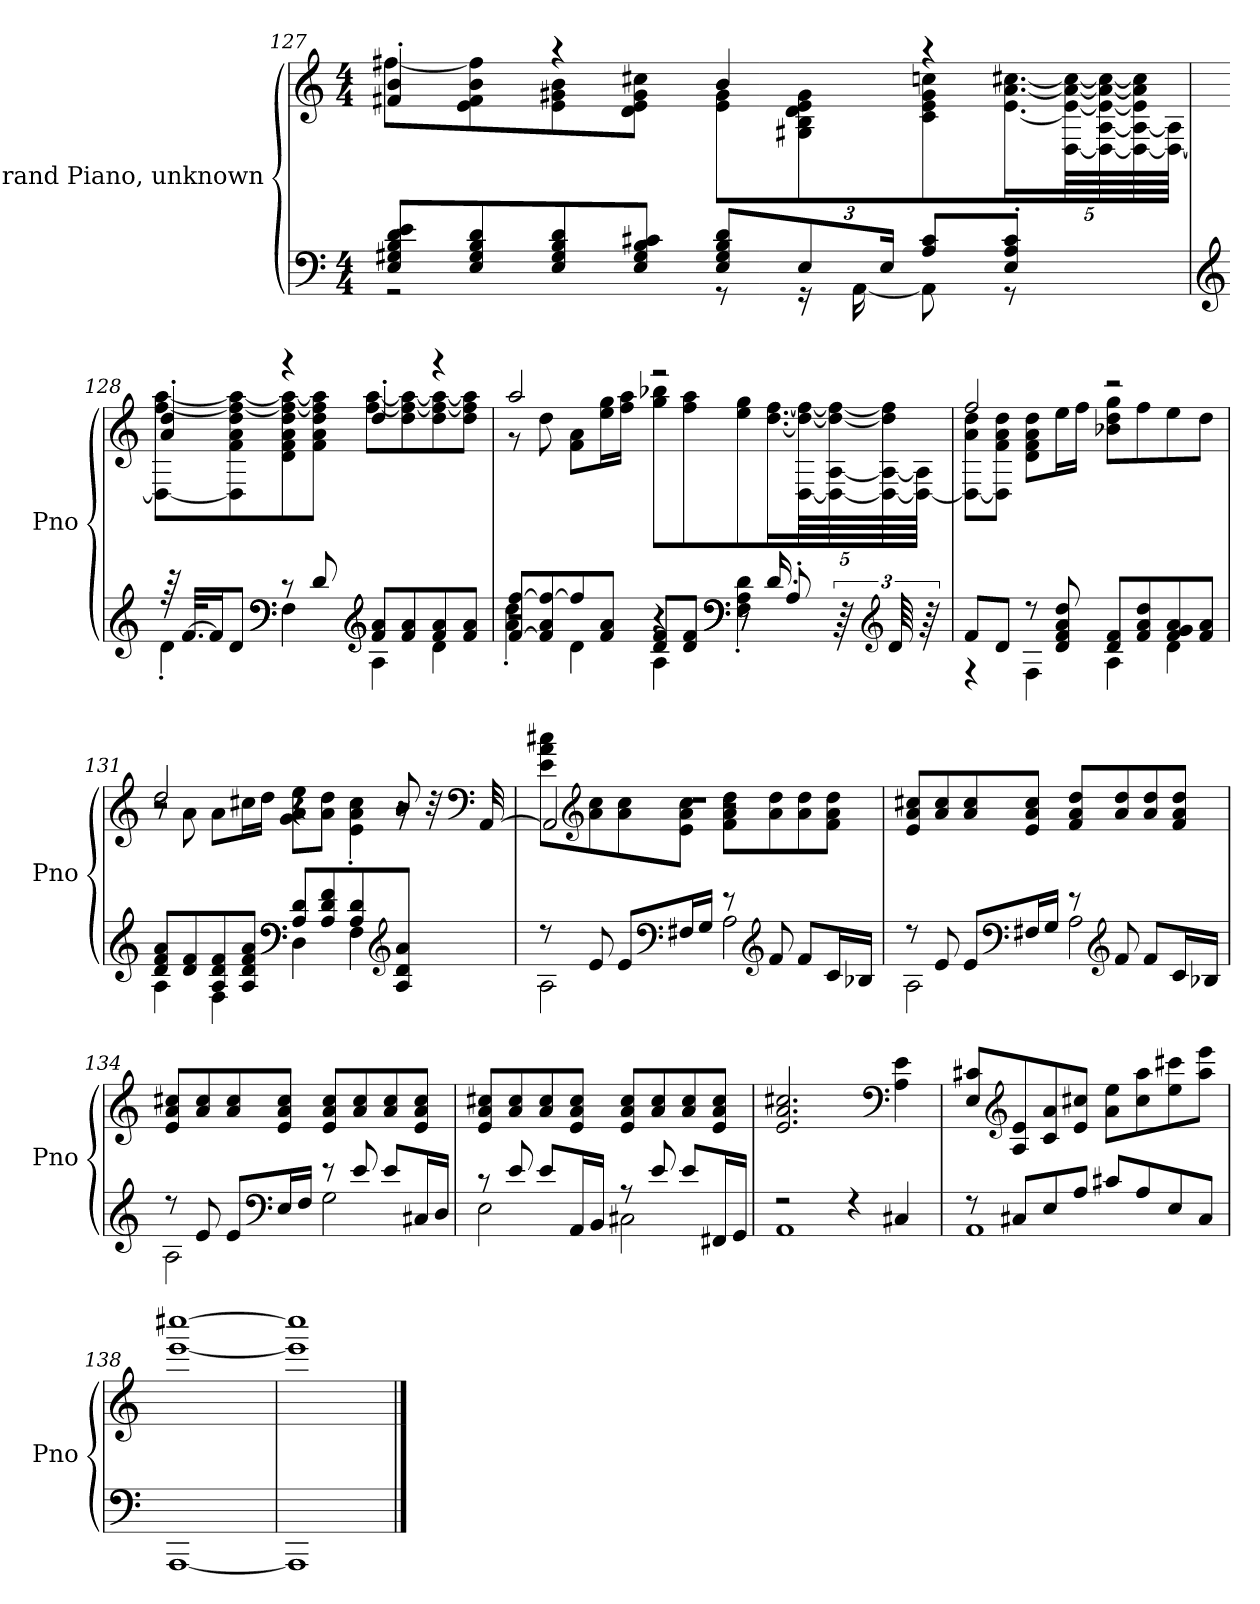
**kern	**kern
*part1	*part1
*staff2	*staff1
*I"Grand Piano, unknown	*
*I'Pno	*
*clefF4	*clefG2
*k[]	*k[]
*M4/4	*M4/4
=127	=127
*^	*^
8E/ 8G#X/ 8B/ 8d/ 8e/L	2r	4f#X/' 4b/'	[8ff#X\L
8E/ 8G#/ 8B/ 8d/	.	.	8e\ 8f#\ 8b\ 8ff#\]
8E/ 8G#/ 8B/ 8d/	.	4r	8e\ 8g#X\ 8b\
8E/ 8G#/ 8B/ 8c#X/J	.	.	8d\ 8e\ 8g#\ 8cc#X\J
8E/ 8G#/ 8B/ 8d/L	8r	4b/	8e\ 8g#\L
*Xbrackettup	*	*	*
12E/	16r	.	8G#X\ 8B\ 8d\ 8e\ 8g#\
.	[16AA\	.	.
24E/Jk	.	.	.
8A/ 8c#/L	8AA\]	4r	8c\ 8e\ 8g#\ 8ccn\
*	*	*	*Xbrackettup
8E/' 8A/' 8c#/'J	8r	.	[20.e\ [20.a\ [20.cc#X\L
.	.	.	[80D\ 80e\_ 80a\_ 80cc#\_LL
.	.	.	80D\_ [80A\ 80e\_ 80a\_ 80cc#\_
.	.	.	80D\_ 80A\_ 80e\] 80a\] 80cc#\]
.	.	.	80D\_ 80A\]JJJJ
!!LO:LB:g=z	!!
=128	=128	=128	=128
*clefG2	*	*	*
64r	4d'\	4a/' 4dd/'	8D\_ [8ff\ [8aa\L
[32.f/KLL	.	.	.
16f/J]	.	.	.
8d/J	.	.	8D\] 8f\ 8a\ 8dd\ 8ff\_ 8aa\_
*clefF4	*	*	*
8r	4F\	4r	8d\ 8f\ 8a\ 8dd\ 8ff\_ 8aa\_
8d/	.	.	8f\ 8a\ 8dd\ 8ff\] 8aa\]J
*clefG2	*	*	*
8f/ 8a/L	4A\	4dd'/	[8ff\ [8aa\L
8f/ 8a/	.	.	8dd\ 8ff\_ 8aa\_
8f/ 8a/	4d\	4r	8dd\ 8ff\_ 8aa\_
8f/ 8a/J	.	.	8dd\ 8ff\] 8aa\]J
=129	=129	=129	=129
*	*^	*	*
[8f/ [8ff/L	4a\' 4dd\'	2r	2aa/	8r
8f/] 8a/ 8ff/_	.	.	.	8dd\
8ff/]	4d\	.	.	8f\ 8a\L
8f/ 8a/J	.	.	.	16ee\ 16gg\L
.	.	.	.	16ff\ 16aa\JJ
8d/ 8f/L	4A\	4r	2r	8gg\ 8bb-X\L
8d/ 8f/J	.	.	.	8ff\ 8aa\
*clefF4	*	*	*	*
8r	4F\' 4A\' 4d\'	8r	.	8ee\ 8gg\
16.d/	.	8A'/	.	[20.dd\ [20.ff\L
.	.	.	.	[80D\ 80dd\_ 80ff\_LL
.	.	.	.	80D\_ [80A\ 80dd\_ 80ff\_
*brackettup	*	*	*	*
96r	.	.	.	.
.	.	.	.	80D\_ 80A\_ 80dd\] 80ff\]
*clefG2	*	*	*	*
96d/	.	.	.	.
.	.	.	.	80D\_ 80A\]JJJJ
96r	.	.	.	.
*	*v	*v	*	*
!!LO:LB:g=z	!!
=130	=130	=130	=130
8f/L	4r	2ff/	8D\_ 8a\ 8dd\L
8d/J	.	.	8D\] 8f\ 8a\ 8dd\J
8r	4F\	.	8d\ 8f\ 8a\ 8dd\L
8d/ 8f/ 8a/ 8dd/	.	.	16ee\L
.	.	.	16ff\JJ
8d/ 8f/L	4A\	2r	8b-X\ 8dd\ 8gg\L
8f/ 8a/ 8dd/	.	.	8ff\
8f/ 8g/ 8a/	4d\	.	8ee\
8f/ 8a/J	.	.	8dd\J
=131	=131	=131	=131
*	*	*	*^
8d/ 8f/ 8a/L	4A\	2dd/	8r	2r
8d/ 8f/	.	.	8a\	.
8A/ 8d/ 8f/	4F\	.	8a\L	.
8A/ 8d/ 8f/ 8a/J	.	.	16cc#X\L	.
.	.	.	16dd\JJ	.
*clefF4	*	*	*	*
8A/ 8d/L	4D\	4r	8g\ 8a\ 8ee\L	4r
8A/ 8d/ 8f/	.	.	8a\ 8dd\J	.
8A/ 8d/	4F\	8r	4e\' 4a\' 4cc#\'	8r
*clefG2	*	*	*	*
8A/ 8d/ 8a/J	.	8b/	.	16r
.	.	.	.	32r
*	*	*clefF4	*	*
.	.	.	.	[32AA/
!!LO:LB:g=z	!!	!!
=132	=132	=132	=132	=132
8r	2A\	1r	8e\ 8a\ 8cc#X\L	2AA/]
*	*	*clefG2	*	*
8e/	.	.	8a\ 8cc#\	.
8e/L	.	.	8a\ 8cc#\	.
*clefF4	*	*	*	*
16F#X/L	.	.	8e\ 8a\ 8cc#\J	.
16G/JJ	.	.	.	.
8r	2A\	.	8f\ 8a\ 8dd\L	2r
*clefG2	*	*	*	*
8f/	.	.	8a\ 8dd\	.
8f/L	.	.	8a\ 8dd\	.
16c/L	.	.	8f\ 8a\ 8dd\J	.
16B-X/JJ	.	.	.	.
*	*	*v	*v	*v
=133	=133	=133
8r	2A\	8e/ 8a/ 8cc#X/L
8e/	.	8a/ 8cc#/
8e/L	.	8a/ 8cc#/
*clefF4	*	*
16F#X/L	.	8e/ 8a/ 8cc#/J
16G/JJ	.	.
8r	2A\	8f/ 8a/ 8dd/L
*clefG2	*	*
8f/	.	8a/ 8dd/
8f/L	.	8a/ 8dd/
16c/L	.	8f/ 8a/ 8dd/J
16B-X/JJ	.	.
!!LO:LB:g=z
=134	=134	=134
8r	2A\	8e/ 8a/ 8cc#X/L
8e/	.	8a/ 8cc#/
8e/L	.	8a/ 8cc#/
*clefF4	*	*
16E/L	.	8e/ 8a/ 8cc#/J
16F/JJ	.	.
8r	2G\	8e/ 8a/ 8cc#/L
8e/	.	8a/ 8cc#/
8e/L	.	8a/ 8cc#/
16C#X/L	.	8e/ 8a/ 8cc#/J
16D/JJ	.	.
=135	=135	=135
8r	2E\	8e/ 8a/ 8cc#X/L
8e/	.	8a/ 8cc#/
8e/L	.	8a/ 8cc#/
16AA/L	.	8e/ 8a/ 8cc#/J
16BB/JJ	.	.
8r	2C#X\	8e/ 8a/ 8cc#/L
8e/	.	8a/ 8cc#/
8e/L	.	8a/ 8cc#/
16FF#X/L	.	8e/ 8a/ 8cc#/J
16GG/JJ	.	.
=136	=136	=136
2r	1AA	2.e/ 2.a/ 2.cc#X/
4r	.	.
*	*	*clefF4
4C#X/	.	4A\ 4e\
!!LO:PB:g=z
=137	=137	=137
8r	1AA	8E/ 8c#X/L
*	*	*clefG2
8C#X/L	.	8A/ 8e/
8E/	.	8c#/ 8a/
8A/J	.	8e/ 8cc#X/J
8c#X/L	.	8a\ 8ee\L
8A/	.	8cc#\ 8aa\
8E/	.	8ee\ 8ccc#X\
8C#/J	.	8aa\ 8eee\J
*v	*v	*
=138	=138
[1AAA	[1eee [1cccc#X
=139	=139
1AAA]	1eee] 1cccc#]
==	==
*-	*-
